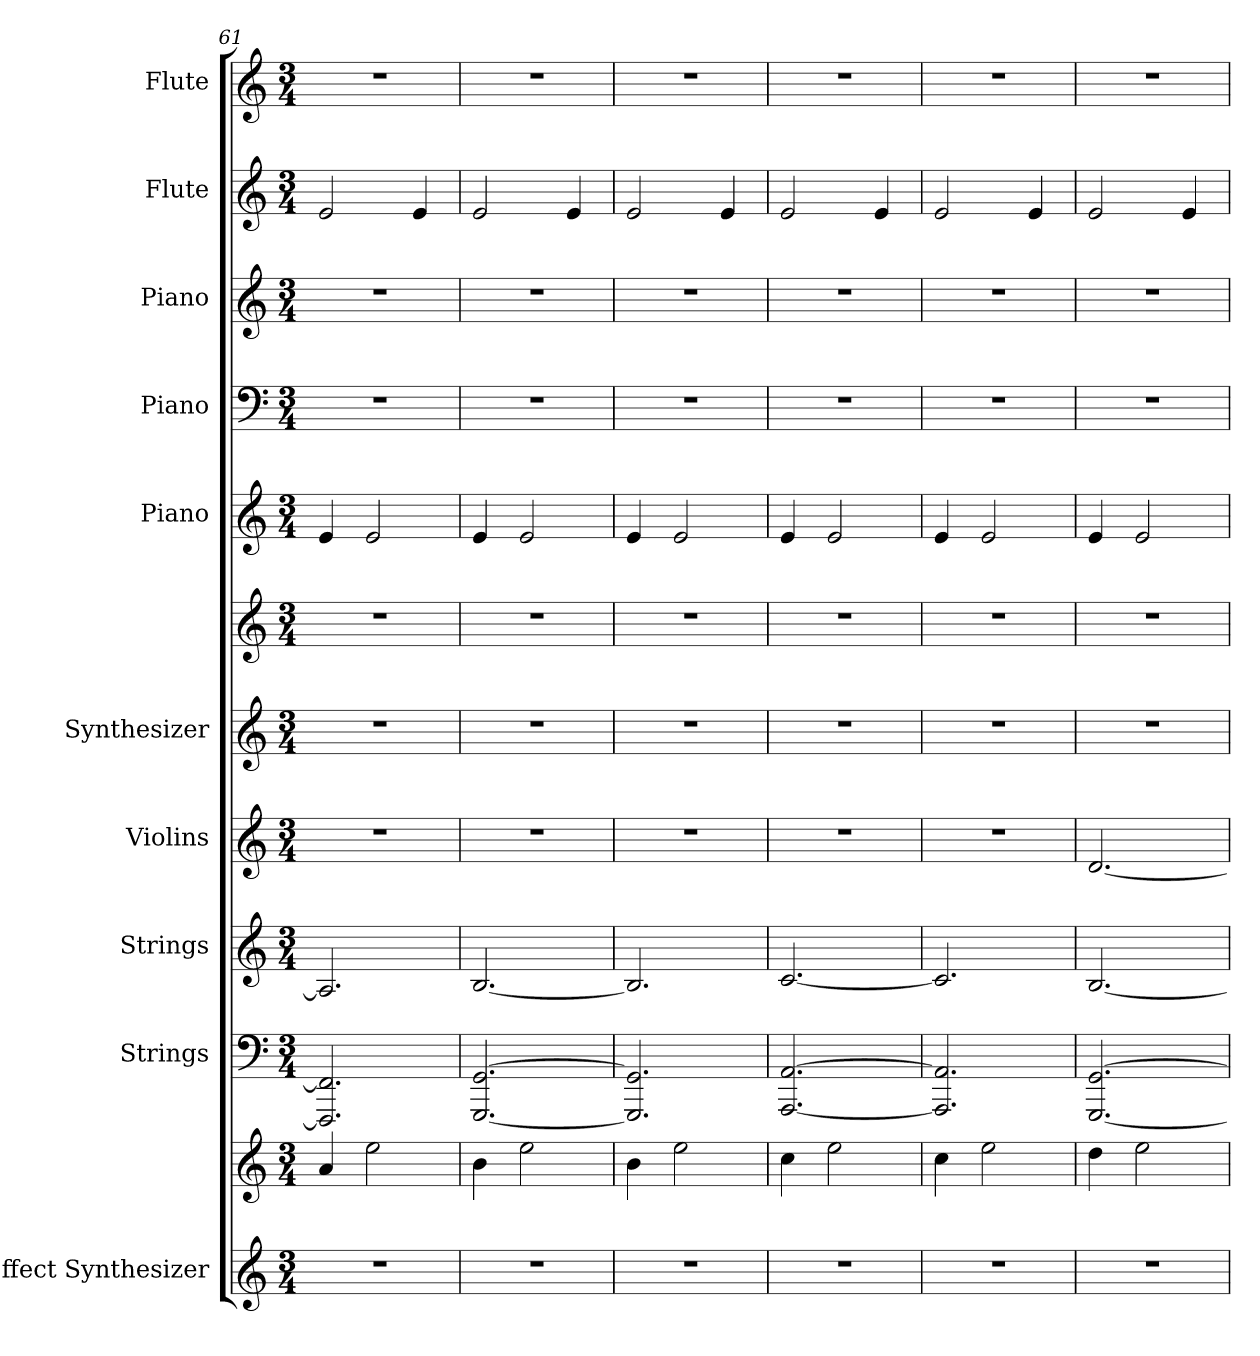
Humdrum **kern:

**kern	**kern	**kern	**kern	**kern	**kern	**kern	**kern	**kern	**kern	**kern	**kern
*part10	*part10	*part9	*part8	*part7	*part6	*part6	*part5	*part4	*part3	*part2	*part1
*staff12	*staff11	*staff10	*staff9	*staff8	*staff7	*staff6	*staff5	*staff4	*staff3	*staff2	*staff1
*I"Effect Synthesizer	*	*I"Strings	*I"Strings	*I"Violins	*I"Synthesizer	*	*I"Piano	*I"Piano	*I"Piano	*I"Flute	*I"Flute
*I'Synth.	*	*I'Str.	*I'Str.	*I'Vlns.	*I'Synth.	*	*I'Pno.	*I'Pno.	*I'Pno.	*I'Fl.	*I'Fl.
*clefG2	*clefG2	*clefF4	*clefG2	*clefG2	*clefG2	*clefG2	*clefG2	*clefF4	*clefG2	*clefG2	*clefG2
*k[]	*k[]	*k[]	*k[]	*k[]	*k[]	*k[]	*k[]	*k[]	*k[]	*k[]	*k[]
*M3/4	*M3/4	*M3/4	*M3/4	*M3/4	*M3/4	*M3/4	*M3/4	*M3/4	*M3/4	*M3/4	*M3/4
=61	=61	=61	=61	=61	=61	=61	=61	=61	=61	=61	=61
2.r	4a/	2.FFF/] 2.FF/]	2.A/]	2.r	2.r	2.r	4e/	2.r	2.r	2e/	2.r
.	2ee\	.	.	.	.	.	2e/	.	.	.	.
.	.	.	.	.	.	.	.	.	.	4e/	.
=62	=62	=62	=62	=62	=62	=62	=62	=62	=62	=62	=62
2.r	4b\	[2.GGG/ [2.GG/	[2.B/	2.r	2.r	2.r	4e/	2.r	2.r	2e/	2.r
.	2ee\	.	.	.	.	.	2e/	.	.	.	.
.	.	.	.	.	.	.	.	.	.	4e/	.
=63	=63	=63	=63	=63	=63	=63	=63	=63	=63	=63	=63
2.r	4b\	2.GGG/] 2.GG/]	2.B/]	2.r	2.r	2.r	4e/	2.r	2.r	2e/	2.r
.	2ee\	.	.	.	.	.	2e/	.	.	.	.
.	.	.	.	.	.	.	.	.	.	4e/	.
!!LO:PB:g=z
=64	=64	=64	=64	=64	=64	=64	=64	=64	=64	=64	=64
2.r	4cc\	[2.AAA/ [2.AA/	[2.c/	2.r	2.r	2.r	4e/	2.r	2.r	2e/	2.r
.	2ee\	.	.	.	.	.	2e/	.	.	.	.
.	.	.	.	.	.	.	.	.	.	4e/	.
=65	=65	=65	=65	=65	=65	=65	=65	=65	=65	=65	=65
2.r	4cc\	2.AAA/] 2.AA/]	2.c/]	2.r	2.r	2.r	4e/	2.r	2.r	2e/	2.r
.	2ee\	.	.	.	.	.	2e/	.	.	.	.
.	.	.	.	.	.	.	.	.	.	4e/	.
=66	=66	=66	=66	=66	=66	=66	=66	=66	=66	=66	=66
2.r	4dd\	[2.GGG/ [2.GG/	[2.B/	[2.d/	2.r	2.r	4e/	2.r	2.r	2e/	2.r
.	2ee\	.	.	.	.	.	2e/	.	.	.	.
.	.	.	.	.	.	.	.	.	.	4e/	.
=	=	=	=	=	=	=	=	=	=	=	=
*-	*-	*-	*-	*-	*-	*-	*-	*-	*-	*-	*-
